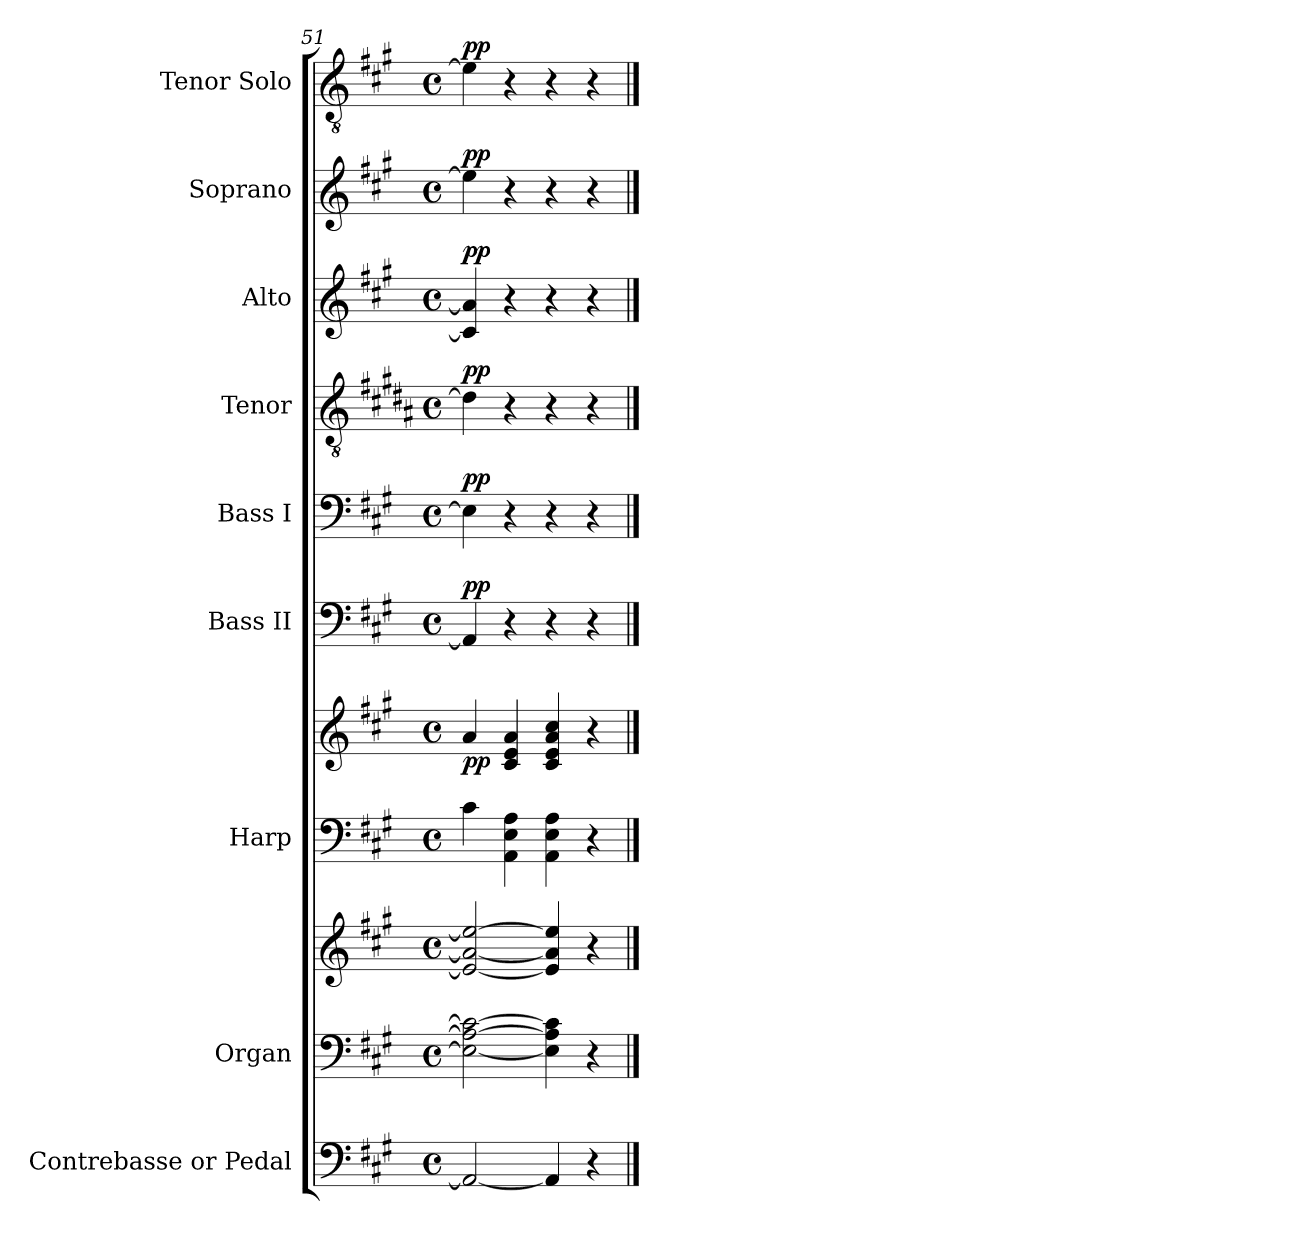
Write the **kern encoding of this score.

**kern	**kern	**kern	**kern	**kern	**dynam	**kern	**text	**dynam	**kern	**text	**dynam	**kern	**text	**dynam	**kern	**text	**dynam	**kern	**text	**dynam	**kern	**text	**dynam
*part9	*part8	*part8	*part7	*part7	*part7	*part6	*part6	*part6	*part5	*part5	*part5	*part4	*part4	*part4	*part3	*part3	*part3	*part2	*part2	*part2	*part1	*part1	*part1
*staff11	*staff10	*staff9	*staff8	*staff7	*staff7/8	*staff6	*staff6	*staff6	*staff5	*staff5	*staff5	*staff4	*staff4	*staff4	*staff3	*staff3	*staff3	*staff2	*staff2	*staff2	*staff1	*staff1	*staff1
*I"Contrebasse  or Pedal	*I"Organ	*	*I"Harp	*	*	*I"Bass II	*	*	*I"Bass I	*	*	*I"Tenor	*	*	*I"Alto	*	*	*I"Soprano	*	*	*I"Tenor Solo	*	*
*	*	*	*I'Hp	*	*	*I'B-II	*	*	*I'B-I	*	*	*I'T.	*	*	*I'A.	*	*	*I'S.	*	*	*I'Ts	*	*
*clefF4	*clefF4	*clefG2	*clefF4	*clefG2	*	*clefF4	*	*	*clefF4	*	*	*clefGv2	*	*	*clefG2	*	*	*clefG2	*	*	*clefGv2	*	*
*	*	*	*	*	*	*	*	*	*	*	*	*ITrd1c2	*	*	*	*	*	*	*	*	*	*	*
*k[f#c#g#]	*k[f#c#g#]	*k[f#c#g#]	*k[f#c#g#]	*k[f#c#g#]	*	*k[f#c#g#]	*	*	*k[f#c#g#]	*	*	*k[f#c#g#]	*	*	*k[f#c#g#]	*	*	*k[f#c#g#]	*	*	*k[f#c#g#]	*	*
*A:	*A:	*A:	*A:	*A:	*	*A:	*	*	*A:	*	*	*A:	*	*	*A:	*	*	*A:	*	*	*A:	*	*
*M4/4	*M4/4	*M4/4	*M4/4	*M4/4	*	*M4/4	*	*	*M4/4	*	*	*M4/4	*	*	*M4/4	*	*	*M4/4	*	*	*M4/4	*	*
*met(c)	*met(c)	*met(c)	*met(c)	*met(c)	*	*met(c)	*	*	*met(c)	*	*	*met(c)	*	*	*met(c)	*	*	*met(c)	*	*	*met(c)	*	*
=51	=51	=51	=51	=51	=51	=51	=51	=51	=51	=51	=51	=51	=51	=51	=51	=51	=51	=51	=51	=51	=51	=51	=51
!	!	!	!	!	!LO:DY:b	!	!	!LO:DY:a	!	!	!LO:DY:a	!	!	!LO:DY:a	!	!	!LO:DY:a	!	!	!LO:DY:a	!	!	!LO:DY:a
2AA/_	2E\_ 2A\_ 2c#\_	2e/_ 2a/_ 2ee/_	4c#\	4a/	pp	4AA/]	.	pp	4E\]	.	pp	4c#\]	.	pp	4c#/] 4a/]	.	pp	4ee\]	.	pp	4e\]	.	pp
.	.	.	4AA\ 4E\ 4A\	4c#/ 4e/ 4a/	.	4r	.	.	4r	.	.	4r	.	.	4r	.	.	4r	.	.	4r	.	.
4AA/]	4E\] 4A\] 4c#\]	4e/] 4a/] 4ee/]	4AA\ 4E\ 4A\	4c#/ 4e/ 4a/ 4cc#/	.	4r	.	.	4r	.	.	4r	.	.	4r	.	.	4r	.	.	4r	.	.
4r	4r	4r	4r	4r	.	4r	.	.	4r	.	.	4r	.	.	4r	.	.	4r	.	.	4r	.	.
==	==	==	==	==	==	==	==	==	==	==	==	==	==	==	==	==	==	==	==	==	==	==	==
*-	*-	*-	*-	*-	*-	*-	*-	*-	*-	*-	*-	*-	*-	*-	*-	*-	*-	*-	*-	*-	*-	*-	*-
